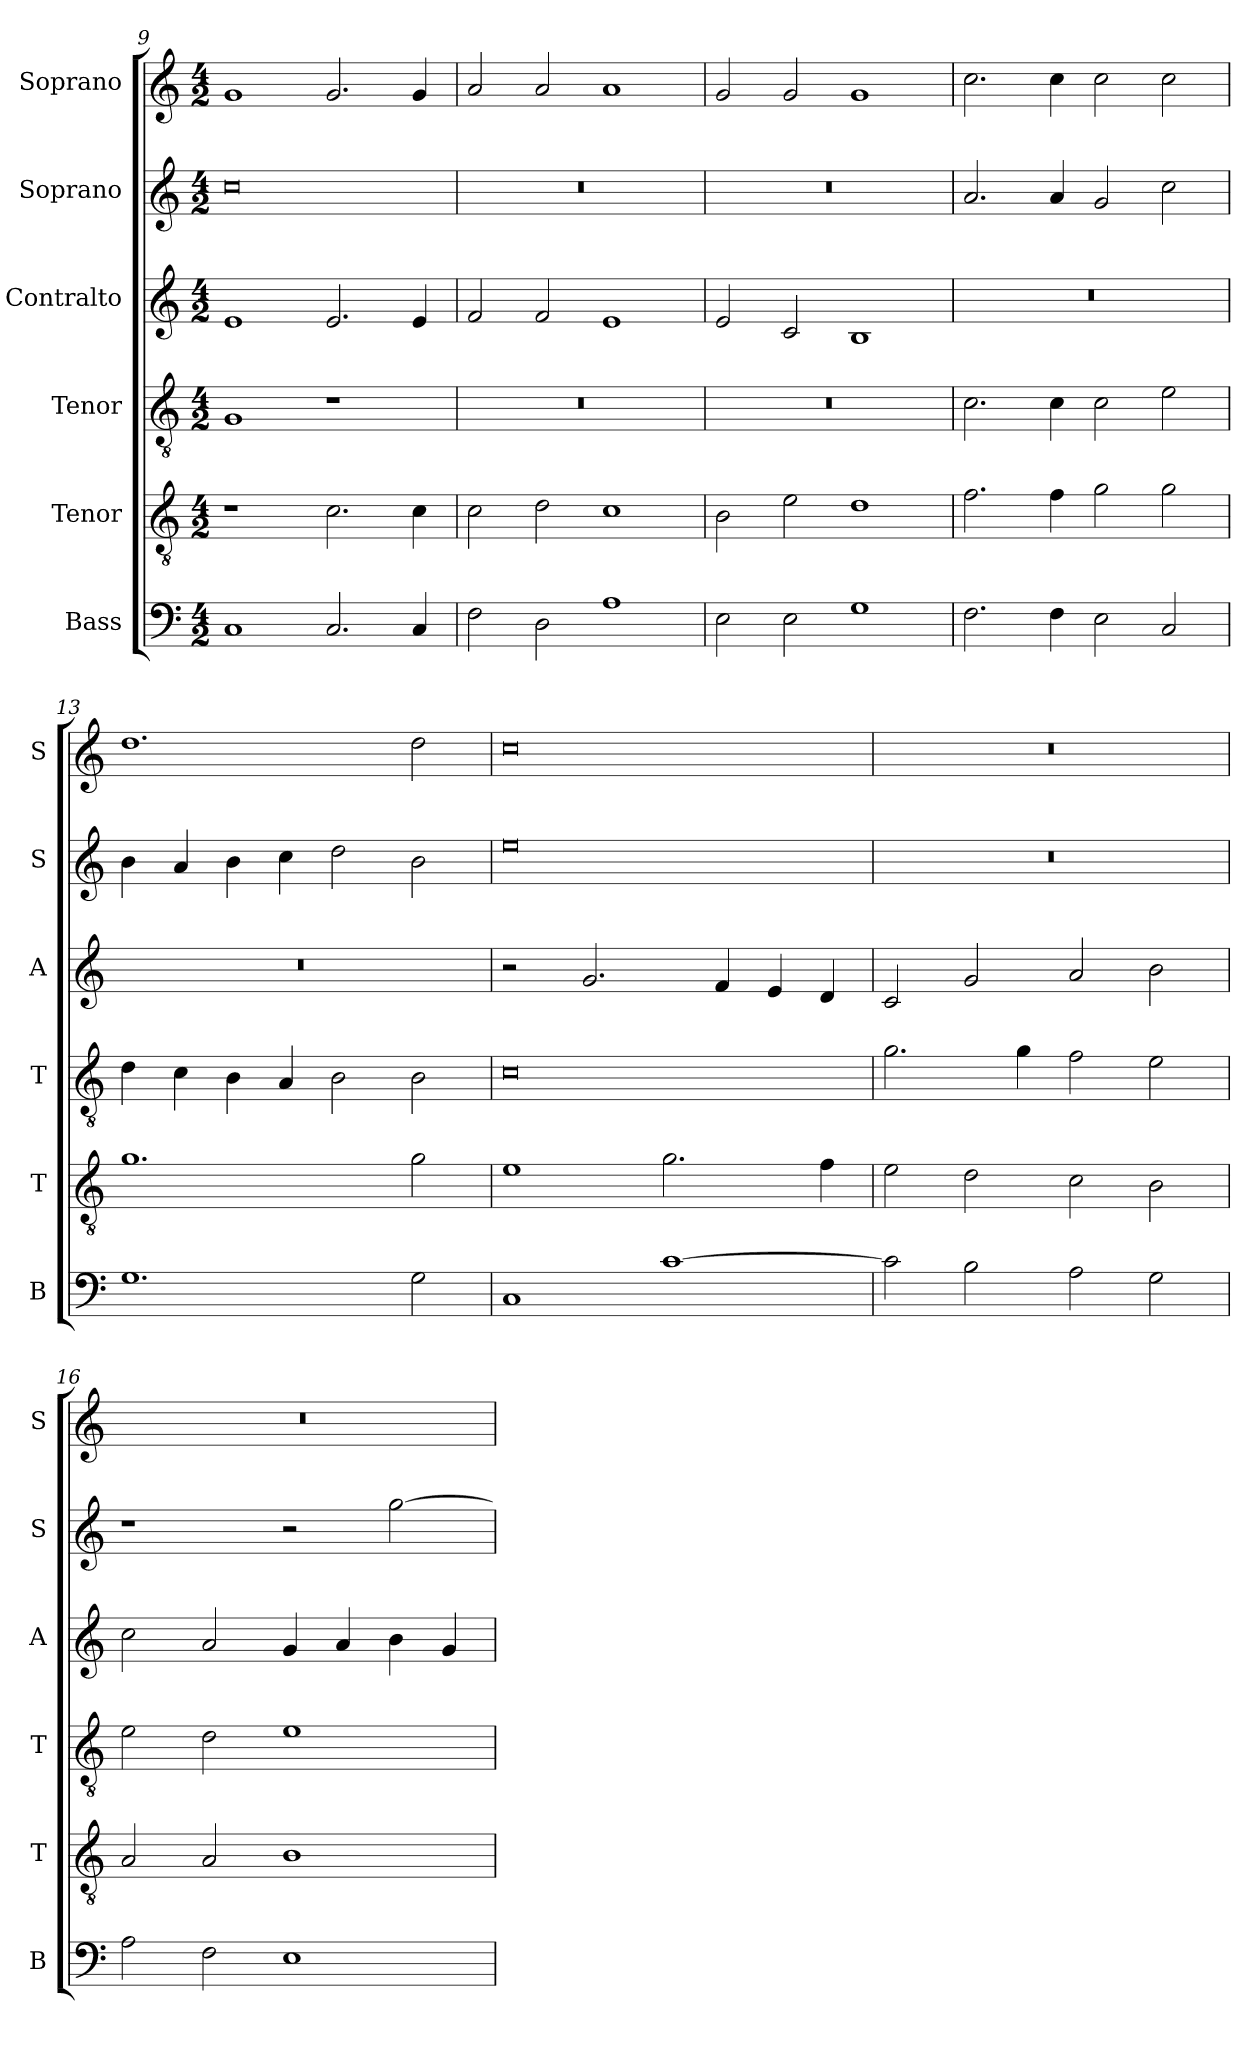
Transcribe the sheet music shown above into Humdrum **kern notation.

**kern	**kern	**kern	**kern	**kern	**kern
*part6	*part5	*part4	*part3	*part2	*part1
*staff6	*staff5	*staff4	*staff3	*staff2	*staff1
*I"Bass	*I"Tenor	*I"Tenor	*I"Contralto	*I"Soprano	*I"Soprano
*I'B	*I'T	*I'T	*I'A	*I'S	*I'S
*clefF4	*clefGv2	*clefGv2	*clefG2	*clefG2	*clefG2
*k[]	*k[]	*k[]	*k[]	*k[]	*k[]
*G:mix	*G:mix	*G:mix	*G:mix	*G:mix	*G:mix
*M4/2	*M4/2	*M4/2	*M4/2	*M4/2	*M4/2
=9	=9	=9	=9	=9	=9
1C	1r	1G	1e	0cc	1g
2.C	2.c	1r	2.e	.	2.g
4C	4c	.	4e	.	4g
=10	=10	=10	=10	=10	=10
2F	2c	0r	2f	0r	2a
2D	2d	.	2f	.	2a
1A	1c	.	1e	.	1a
=11	=11	=11	=11	=11	=11
2E	2B	0r	2e	0r	2g
2E	2e	.	2c	.	2g
1G	1d	.	1B	.	1g
=12	=12	=12	=12	=12	=12
2.F	2.f	2.c	0r	2.a	2.cc
4F	4f	4c	.	4a	4cc
2E	2g	2c	.	2g	2cc
2C	2g	2e	.	2cc	2cc
=13	=13	=13	=13	=13	=13
1.G	1.g	4d	0r	4b	1.dd
.	.	4c	.	4a	.
.	.	4B	.	4b	.
.	.	4A	.	4cc	.
.	.	2B	.	2dd	.
2G	2g	2B	.	2b	2dd
=14	=14	=14	=14	=14	=14
1C	1e	0c	2r	0ee	0cc
.	.	.	2.g	.	.
[1c	2.g	.	.	.	.
.	.	.	4f	.	.
.	.	.	4e	.	.
.	4f	.	4d	.	.
=15	=15	=15	=15	=15	=15
2c]	2e	2.g	2c	0r	0r
2B	2d	.	2g	.	.
.	.	4g	.	.	.
2A	2c	2f	2a	.	.
2G	2B	2e	2b	.	.
=16	=16	=16	=16	=16	=16
2A	2A	2e	2cc	1r	0r
2F	2A	2d	2a	.	.
1E	1B	1e	4g	2r	.
.	.	.	4a	.	.
.	.	.	4b	[2gg	.
.	.	.	4g	.	.
=	=	=	=	=	=
*-	*-	*-	*-	*-	*-
